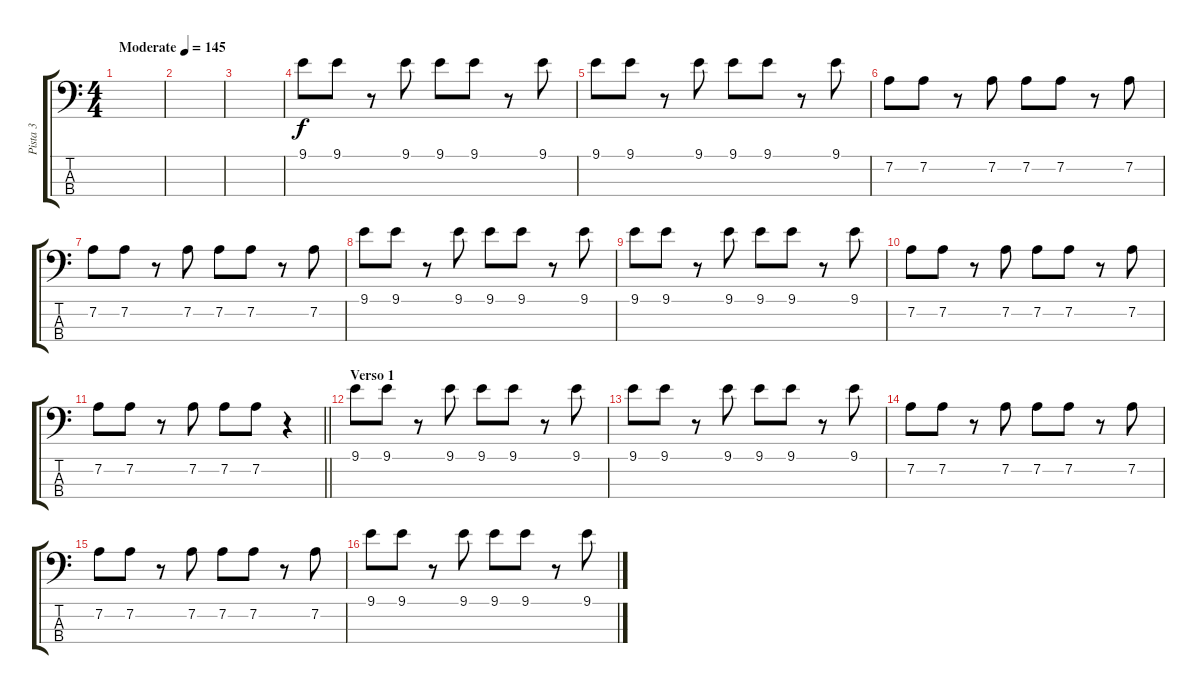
\track ("Pista 3" "Pista 3") {instrument electricbasspick}
\staff {score tabs}
\tuning (G2 D2 A1 E1) {hide}
\ts (4 4)
\tempo (145 "Moderate")
\clef f4
\ks c
|
|
|
9.1.8 9.1.8 r.8 9.1.8 9.1.8 9.1.8 r.8 9.1.8 |
9.1.8 9.1.8 r.8 9.1.8 9.1.8 9.1.8 r.8 9.1.8 |
7.2.8 7.2.8 r.8 7.2.8 7.2.8 7.2.8 r.8 7.2.8 |
7.2.8 7.2.8 r.8 7.2.8 7.2.8 7.2.8 r.8 7.2.8 |
9.1.8 9.1.8 r.8 9.1.8 9.1.8 9.1.8 r.8 9.1.8 |
9.1.8 9.1.8 r.8 9.1.8 9.1.8 9.1.8 r.8 9.1.8 |
7.2.8 7.2.8 r.8 7.2.8 7.2.8 7.2.8 r.8 7.2.8 |
\barLineRight lightlight
7.2.8 7.2.8 r.8 7.2.8 7.2.8 7.2.8 r.4 |
\section ("" "Verso 1")
9.1.8 9.1.8 r.8 9.1.8 9.1.8 9.1.8 r.8 9.1.8 |
9.1.8 9.1.8 r.8 9.1.8 9.1.8 9.1.8 r.8 9.1.8 |
7.2.8 7.2.8 r.8 7.2.8 7.2.8 7.2.8 r.8 7.2.8 |
7.2.8 7.2.8 r.8 7.2.8 7.2.8 7.2.8 r.8 7.2.8 |
9.1.8 9.1.8 r.8 9.1.8 9.1.8 9.1.8 r.8 9.1.8
